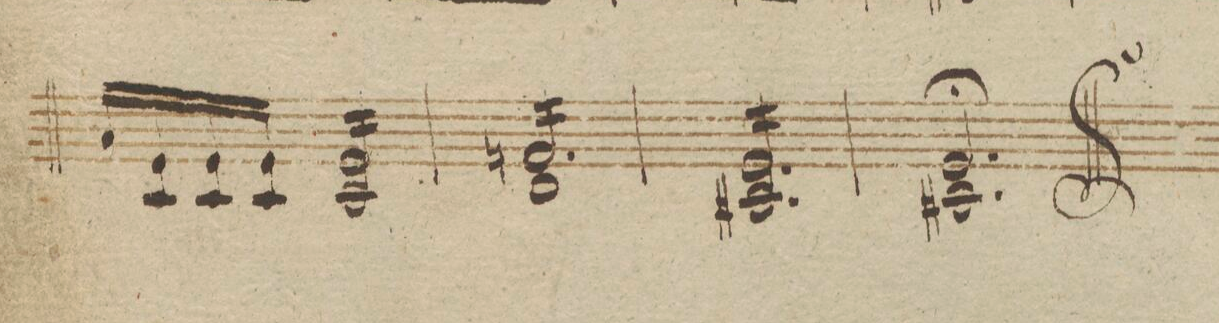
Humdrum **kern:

**kern	**dynam
*I"Violino 2do	*
*clefG2	*
*k[b-]	*
*M3/4	*
16a/LL	.
16e/ 16c/	.
16e/ 16c/	.
16e/JJ 16c/	.
*tremolo	*
16e/LL 16c/	.
16e/ 16c/	.
16e/ 16c/	.
16e/ 16c/	.
16e/ 16c/	.
16e/ 16c/	.
16e/ 16c/	.
16e/JJ 16c/	.
=58	=58
16fn/LL 16d/	.
16f/ 16d/	.
16f/ 16d/	.
16f/ 16d/	.
16f/ 16d/	.
16f/ 16d/	.
16f/ 16d/	.
16f/ 16d/	.
16f/ 16d/	.
16f/ 16d/	.
16f/ 16d/	.
16f/JJ 16d/	.
=59	=59
16e/LL 16c#X/	.
16e/ 16c#/	.
16e/ 16c#/	.
16e/ 16c#/	.
16e/ 16c#/	.
16e/ 16c#/	.
16e/ 16c#/	.
16e/ 16c#/	.
16e/ 16c#/	.
16e/ 16c#/	.
16e/ 16c#/	.
16e/JJ 16c#/	.
*Xtremolo	*
=60	=60
2.e/ 2.c#X;/	.
==	==
*-	*-
